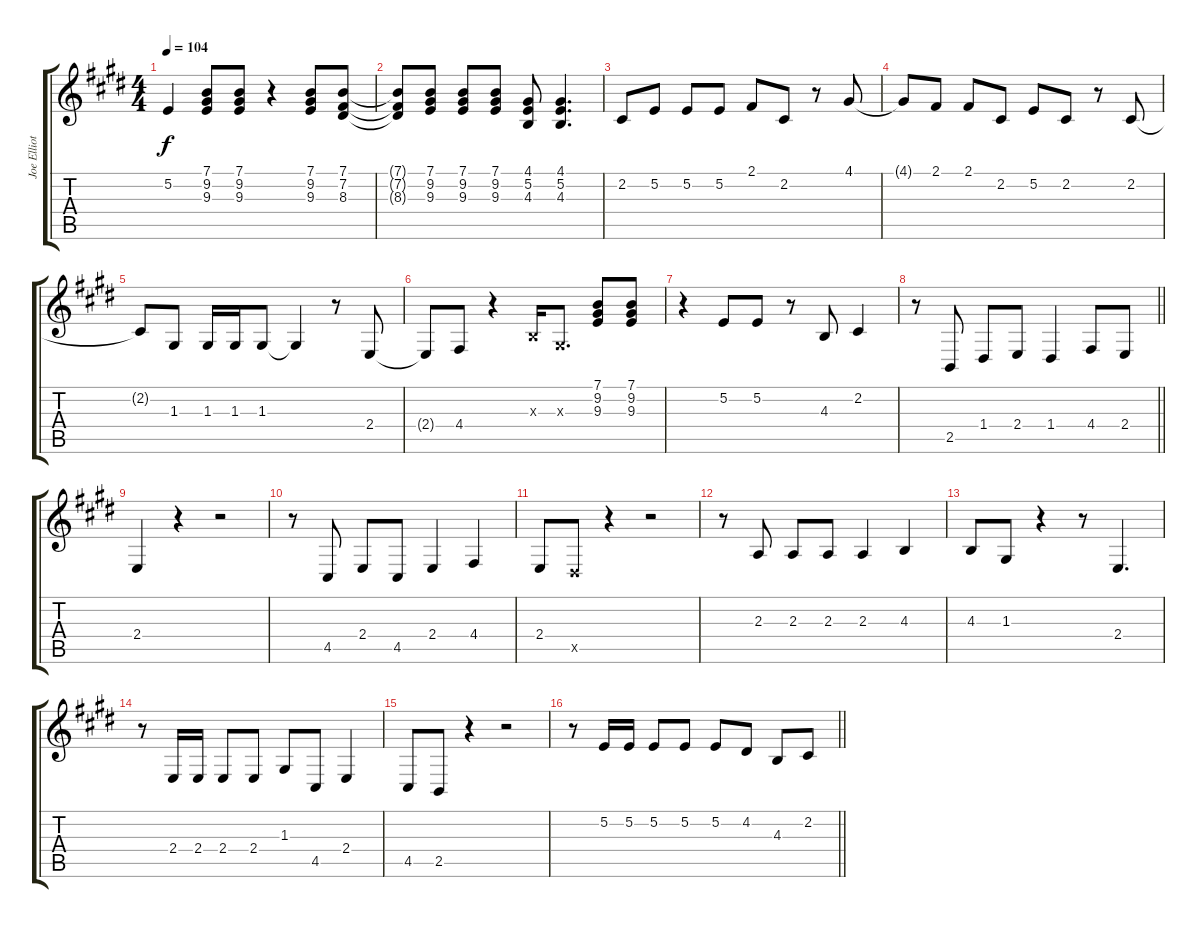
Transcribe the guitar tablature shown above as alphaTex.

\track ("Joe Elliott" "Joe Elliot") {instrument lead1square}
\staff {score tabs}
\tuning (E4 B3 G3 D3 A2 E2) {hide}
\ts (4 4)
\tempo 104
\clef g2
\ks e
5.2.4{dy f} (7.1 9.2 9.3).8 (7.1 9.2 9.3).8 r.4 (7.1 9.2 9.3).8 (7.1 7.2 8.3).8 |
(7.1{t} 7.2{t} 8.3{t}).8 (7.1 9.2 9.3).8 (7.1 9.2 9.3).8 (7.1 9.2 9.3).8 (4.1 5.2 4.3).8 (4.1 5.2 4.3).4{d} |
2.2.8 5.2.8 5.2.8 5.2.8 2.1.8 2.2.8 r.8 4.1.8 |
4.1{t}.8 2.1.8 2.1.8 2.2.8 5.2.8 2.2.8 r.8 2.2.8 |
2.2{t}.8 1.3.8 1.3.16 1.3.16 1.3.8 1.3{t}.4 r.8 2.4.8 |
2.4{t}.8 4.4.8 r.4 4.3{x}.16 1.3{x}.8{d} (7.1 9.2 9.3).8 (7.1 9.2 9.3).8 |
r.4 5.2.8 5.2.8 r.8 4.3.8 2.2.4 |
\barLineRight lightlight
r.8 2.5.8 1.4.8 2.4.8 1.4.4 4.4.8 2.4.8 |
2.4.4 r.4 r.2 |
r.8 4.5.8 2.4.8 4.5.8 2.4.4 4.4.4 |
2.4.8 6.5{x}.8 r.4 r.2 |
r.8 2.3.8 2.3.8 2.3.8 2.3.4 4.3.4 |
4.3.8 1.3.8 r.4 r.8 2.4.4{d} |
r.8 2.4.16 2.4.16 2.4.8 2.4.8 1.3.8 4.5.8 2.4.4 |
4.5.8 2.5.8 r.4 r.2 |
\barLineRight lightlight
r.8 5.2.16 5.2.16 5.2.8 5.2.8 5.2.8 4.2.8 4.3.8 2.2.8
